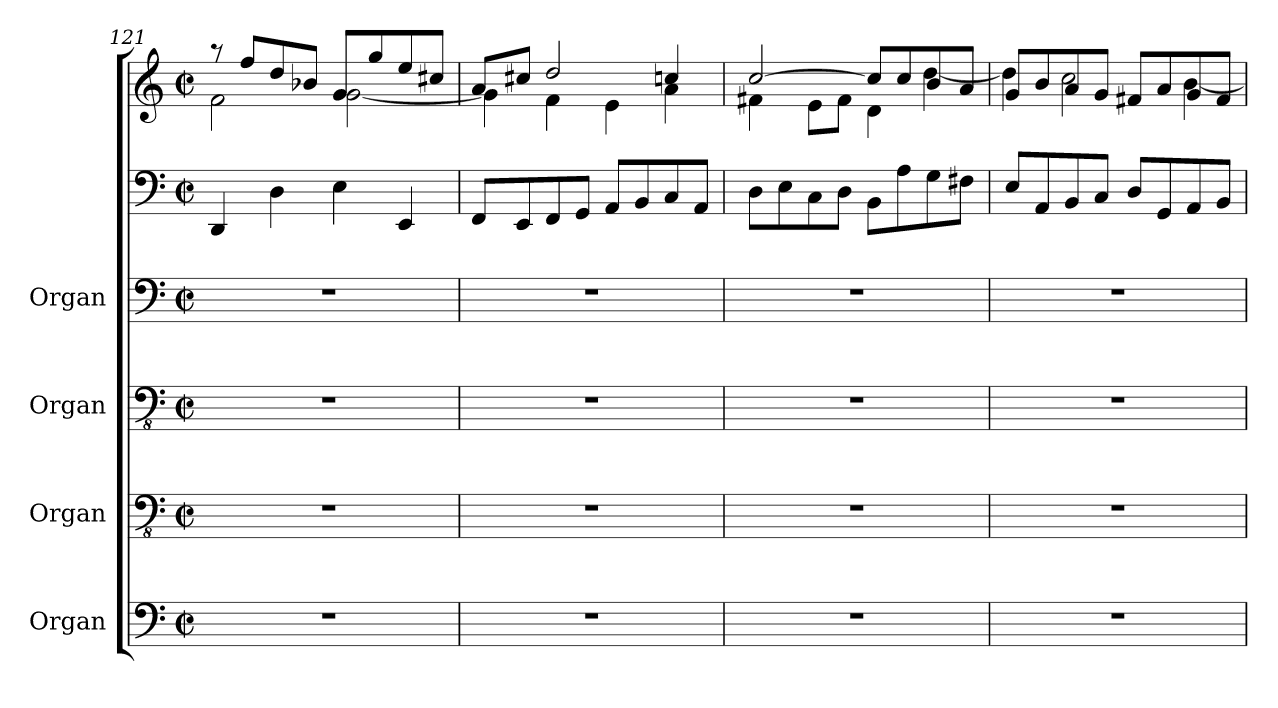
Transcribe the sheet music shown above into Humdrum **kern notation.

**kern	**kern	**kern	**kern	**kern	**kern
*part4	*part3	*part2	*part1	*part1	*part1
*staff6	*staff5	*staff4	*staff3	*staff2	*staff1
*I"Organ	*I"Organ	*I"Organ	*I"Organ	*	*
*clefF4	*clefFv4	*clefFv4	*clefF4	*clefF4	*clefG2
*k[]	*k[]	*k[]	*k[]	*k[]	*k[]
*M2/2	*M2/2	*M2/2	*M2/2	*M2/2	*M2/2
*met(c|)	*met(c|)	*met(c|)	*met(c|)	*met(c|)	*met(c|)
=121	=121	=121	=121	=121	=121
*	*	*	*	*	*^
1r	1r	1r	1r	4DD/	8r	2f\
.	.	.	.	.	8ff/L	.
.	.	.	.	4D\	8dd/	.
.	.	.	.	.	8b-X/J	.
.	.	.	.	4E\	8g/L	[2g\
.	.	.	.	.	8gg/	.
.	.	.	.	4EE/	8ee/	.
.	.	.	.	.	8cc#X/J	.
=122	=122	=122	=122	=122	=122	=122
1r	1r	1r	1r	8FF/L	8a/L	4g\]
.	.	.	.	8EE/	8cc#X/J	.
.	.	.	.	8FF/	2dd/	4f\
.	.	.	.	8GG/J	.	.
.	.	.	.	8AA/L	.	4e\
.	.	.	.	8BB/	.	.
.	.	.	.	8C/	4ccn/	4a\
.	.	.	.	8AA/J	.	.
=123	=123	=123	=123	=123	=123	=123
1r	1r	1r	1r	8D\L	[2cc/	4f#X\
.	.	.	.	8E\	.	.
.	.	.	.	8C\	.	8e\L
.	.	.	.	8D\J	.	8f#\J
.	.	.	.	8BB\L	8cc/L]	4d\
.	.	.	.	8A\	8cc/	.
.	.	.	.	8G\	8b/	[4dd\
.	.	.	.	8F#X\J	8a/J	.
=124	=124	=124	=124	=124	=124	=124
1r	1r	1r	1r	8E/L	8g/L	4dd\]
.	.	.	.	8AA/	8b/	.
.	.	.	.	8BB/	8a/	2cc\
.	.	.	.	8C/J	8g/J	.
.	.	.	.	8D/L	8f#X/L	.
.	.	.	.	8GG/	8a/	.
.	.	.	.	8AA/	8g/	[4b\
.	.	.	.	8BB/J	8f#/J	.
*	*	*	*	*	*v	*v
=	=	=	=	=	=
*-	*-	*-	*-	*-	*-
